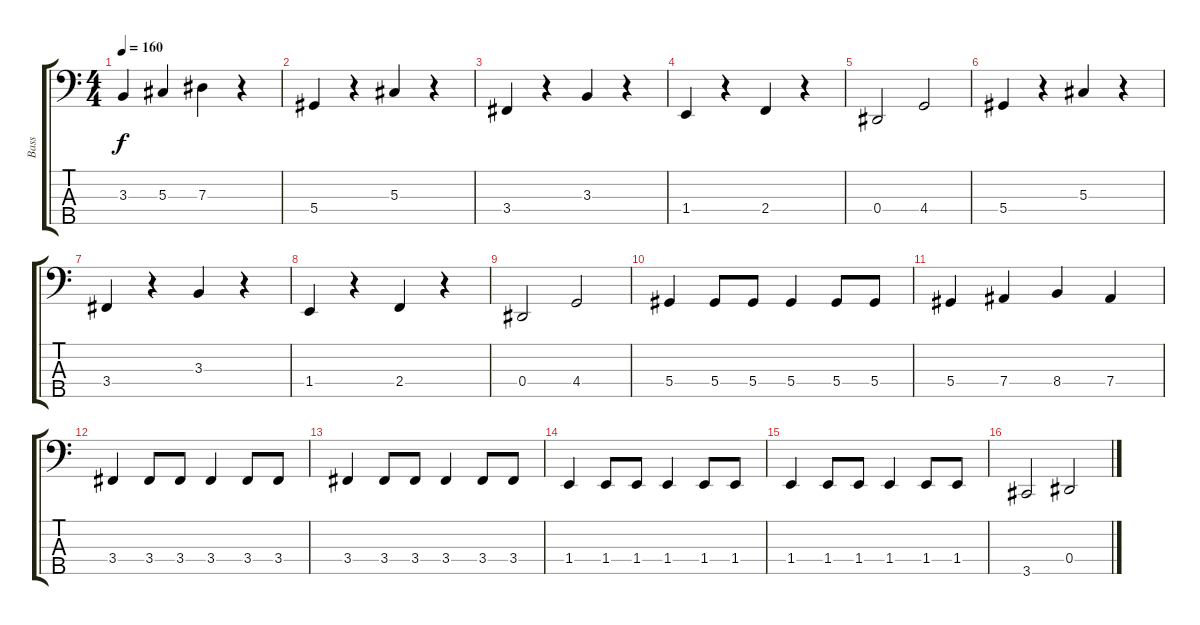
\track ("Bass" "Bass") {instrument electricbassfinger}
\staff {score tabs}
\tuning (Gb2 Db2 Ab1 Eb1 Bb0) {hide}
\ts (4 4)
\tempo 160
\clef f4
\ks c
3.3.4{dy f} 5.3.4 7.3.4 r.4 |
5.4.4 r.4 5.3.4 r.4 |
3.4.4 r.4 3.3.4 r.4 |
1.4.4 r.4 2.4.4 r.4 |
0.4.2 4.4.2 |
5.4.4 r.4 5.3.4 r.4 |
3.4.4 r.4 3.3.4 r.4 |
1.4.4 r.4 2.4.4 r.4 |
0.4.2 4.4.2 |
5.4.4 5.4.8 5.4.8 5.4.4 5.4.8 5.4.8 |
5.4.4 7.4.4 8.4.4 7.4.4 |
3.4.4 3.4.8 3.4.8 3.4.4 3.4.8 3.4.8 |
3.4.4 3.4.8 3.4.8 3.4.4 3.4.8 3.4.8 |
1.4.4 1.4.8 1.4.8 1.4.4 1.4.8 1.4.8 |
1.4.4 1.4.8 1.4.8 1.4.4 1.4.8 1.4.8 |
3.5.2 0.4.2
